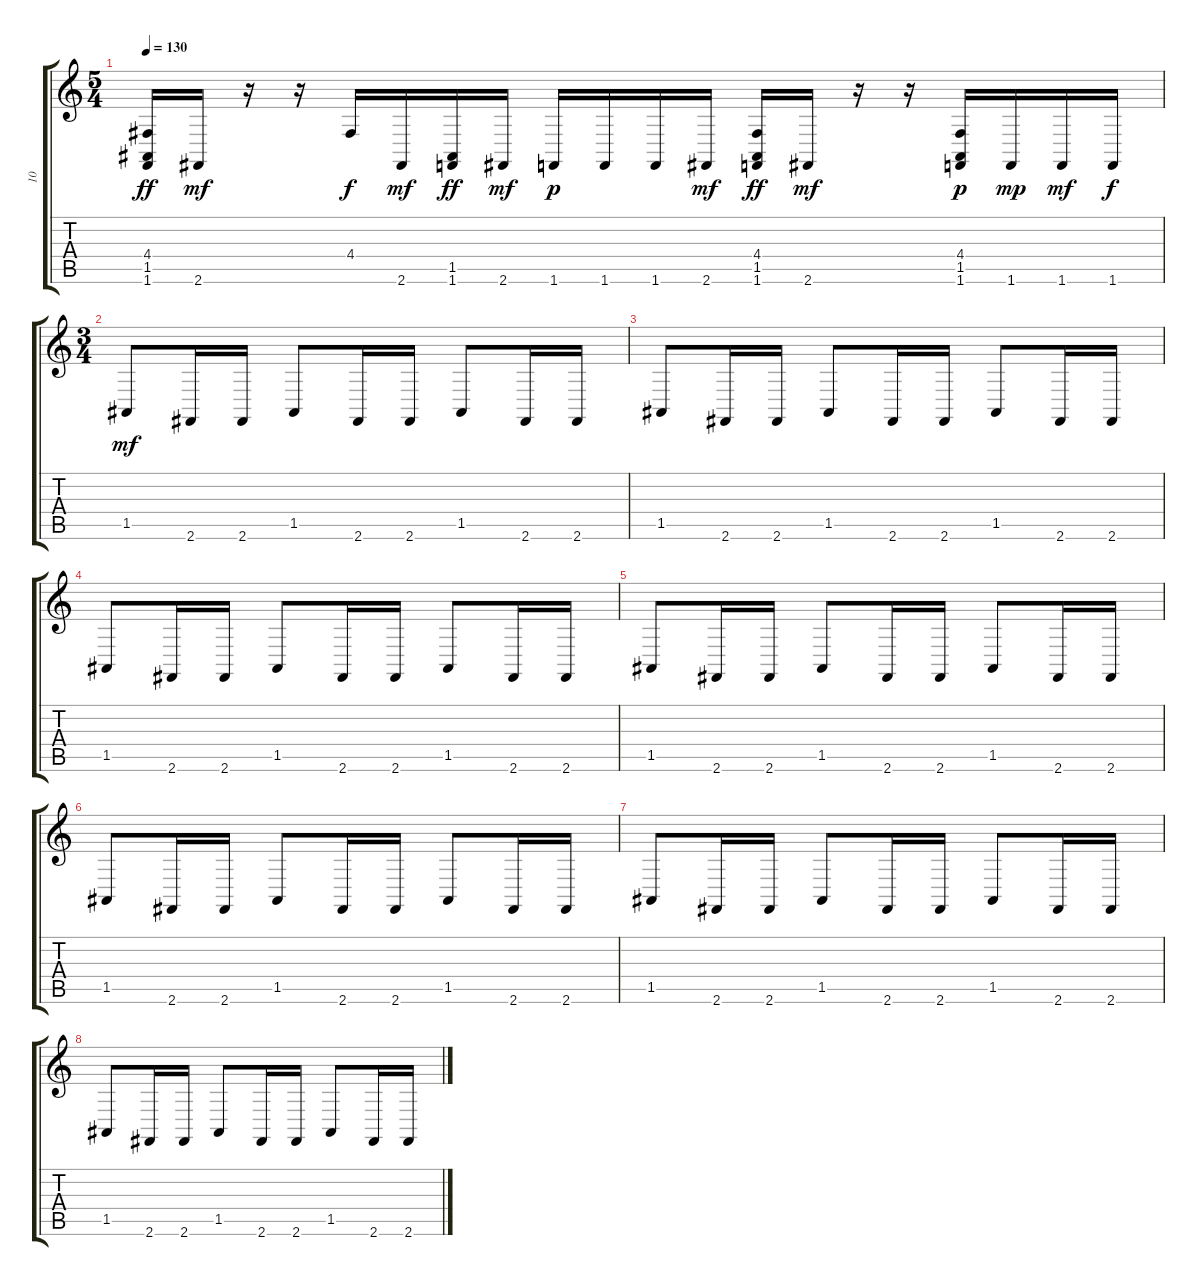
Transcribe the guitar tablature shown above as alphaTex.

\track ("10" "10") {instrument acousticgrandpiano}
\staff {score tabs}
\tuning (E4 B3 G3 D3 A2 E2) {hide}
\ts (5 4)
\tempo 130
\clef g2
\ks c
(4.4 1.5 1.6).16{dy ff} 2.6.16{dy mf} r.16 r.16 4.4.16{dy f} 2.6.16{dy mf} (1.5 1.6).16{dy ff} 2.6.16{dy mf} 1.6.16{dy p} 1.6.16 1.6.16 2.6.16{dy mf} (4.4 1.5 1.6).16{dy ff} 2.6.16{dy mf} r.16 r.16 (4.4 1.5 1.6).16{dy p} 1.6.16{dy mp} 1.6.16{dy mf} 1.6.16{dy f} |
\ts (3 4)
1.5.8{dy mf} 2.6.16 2.6.16 1.5.8 2.6.16 2.6.16 1.5.8 2.6.16 2.6.16 |
1.5.8 2.6.16 2.6.16 1.5.8 2.6.16 2.6.16 1.5.8 2.6.16 2.6.16 |
1.5.8 2.6.16 2.6.16 1.5.8 2.6.16 2.6.16 1.5.8 2.6.16 2.6.16 |
1.5.8 2.6.16 2.6.16 1.5.8 2.6.16 2.6.16 1.5.8 2.6.16 2.6.16 |
1.5.8 2.6.16 2.6.16 1.5.8 2.6.16 2.6.16 1.5.8 2.6.16 2.6.16 |
1.5.8 2.6.16 2.6.16 1.5.8 2.6.16 2.6.16 1.5.8 2.6.16 2.6.16 |
1.5.8 2.6.16 2.6.16 1.5.8 2.6.16 2.6.16 1.5.8 2.6.16 2.6.16
